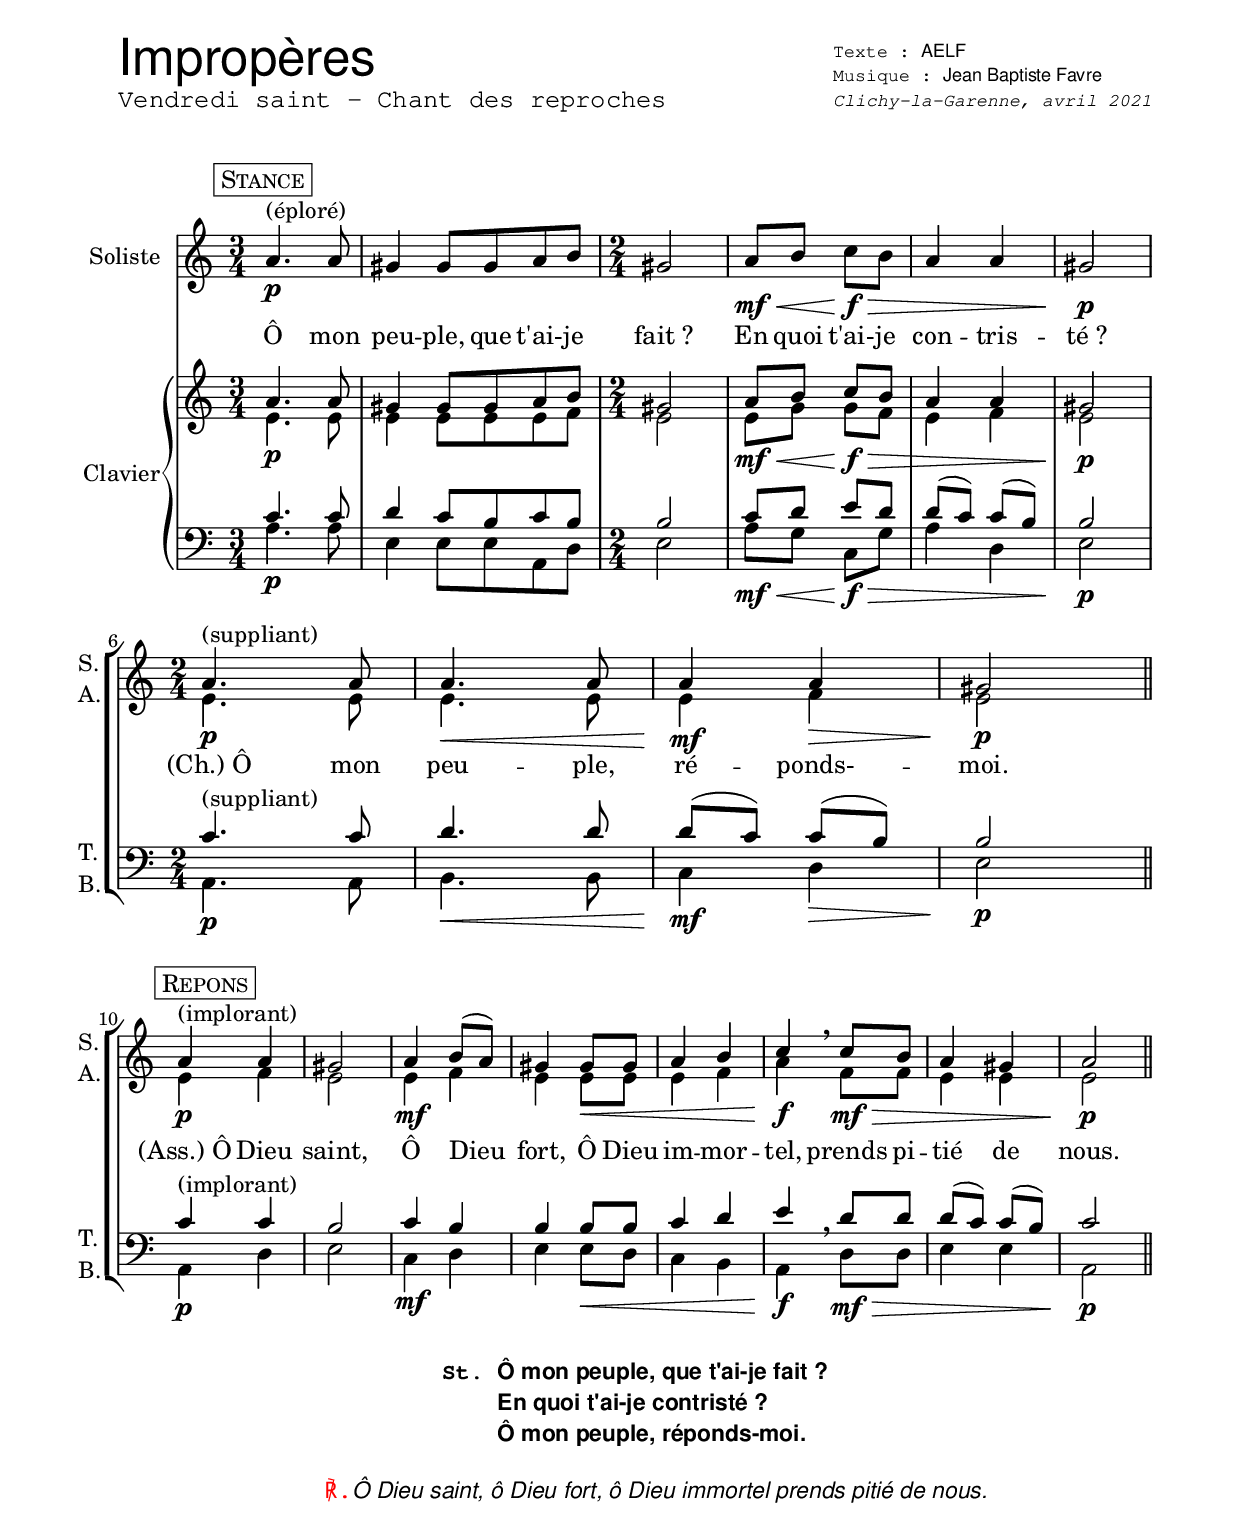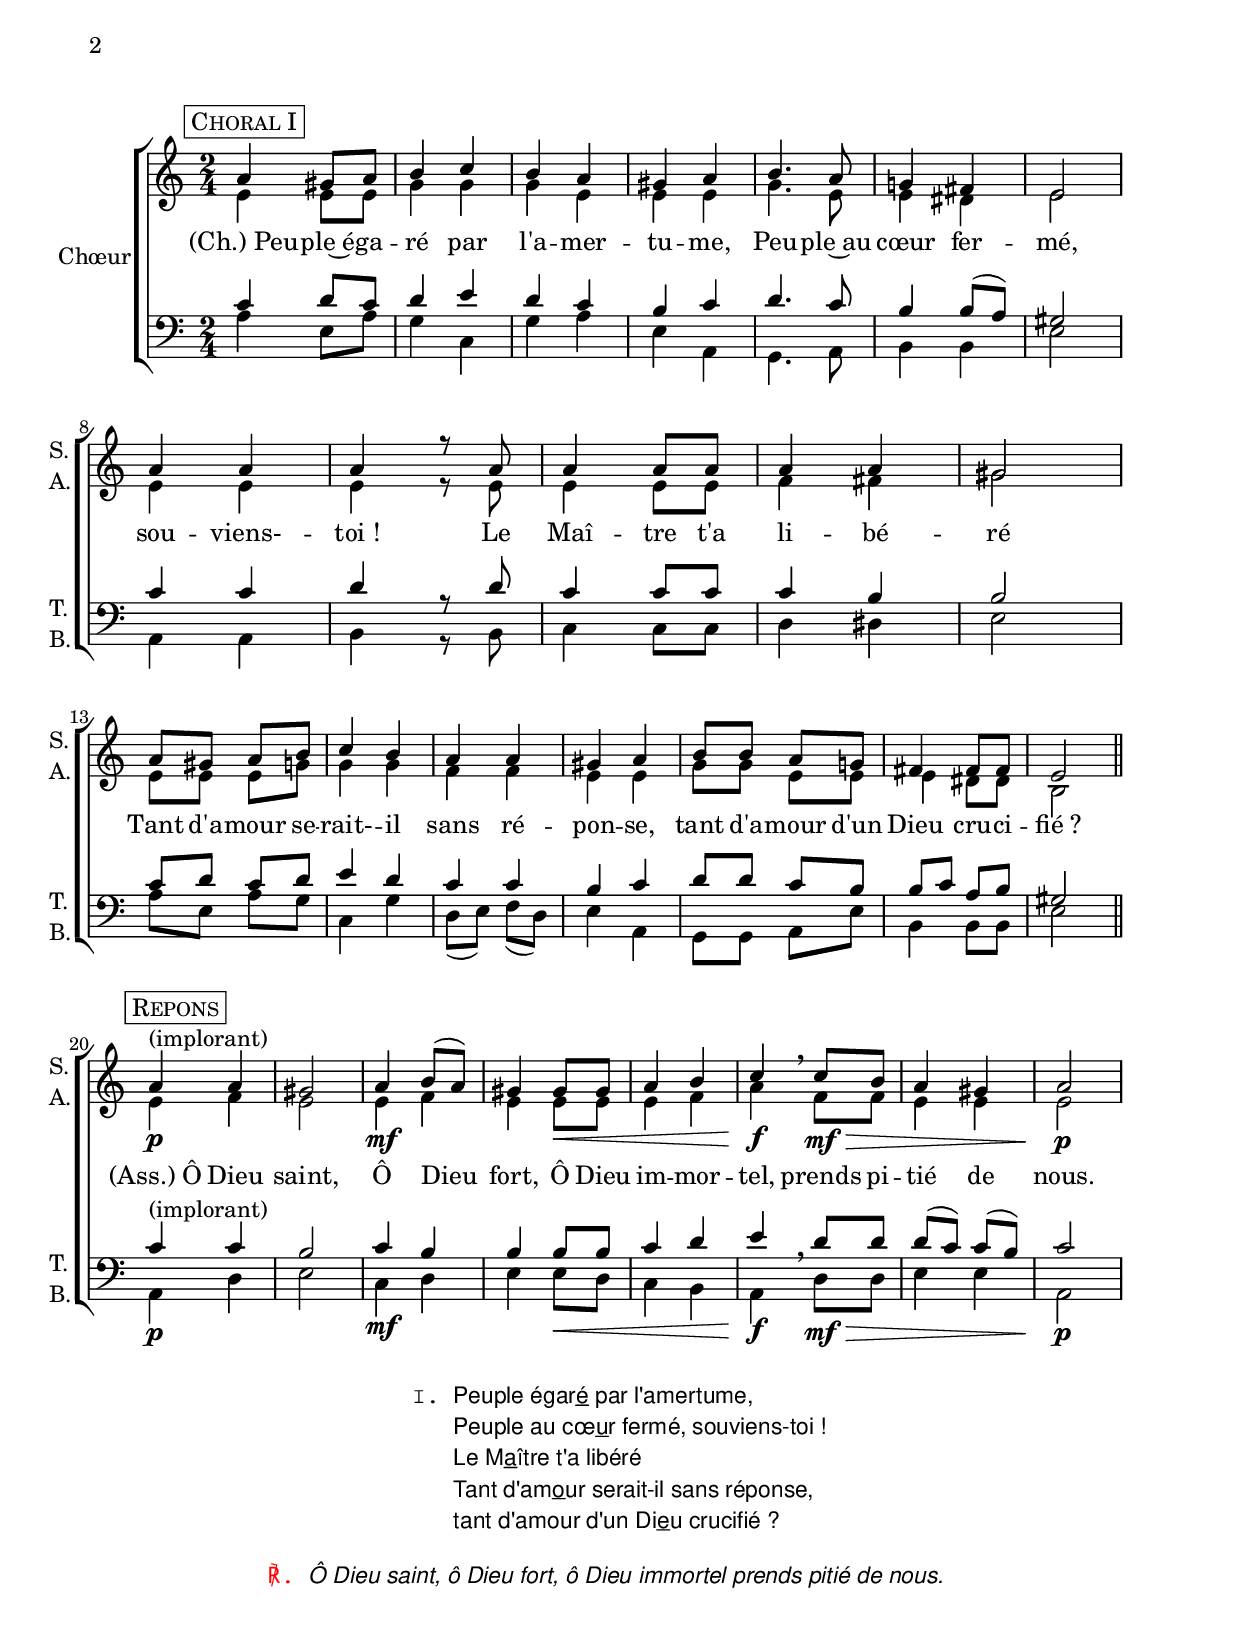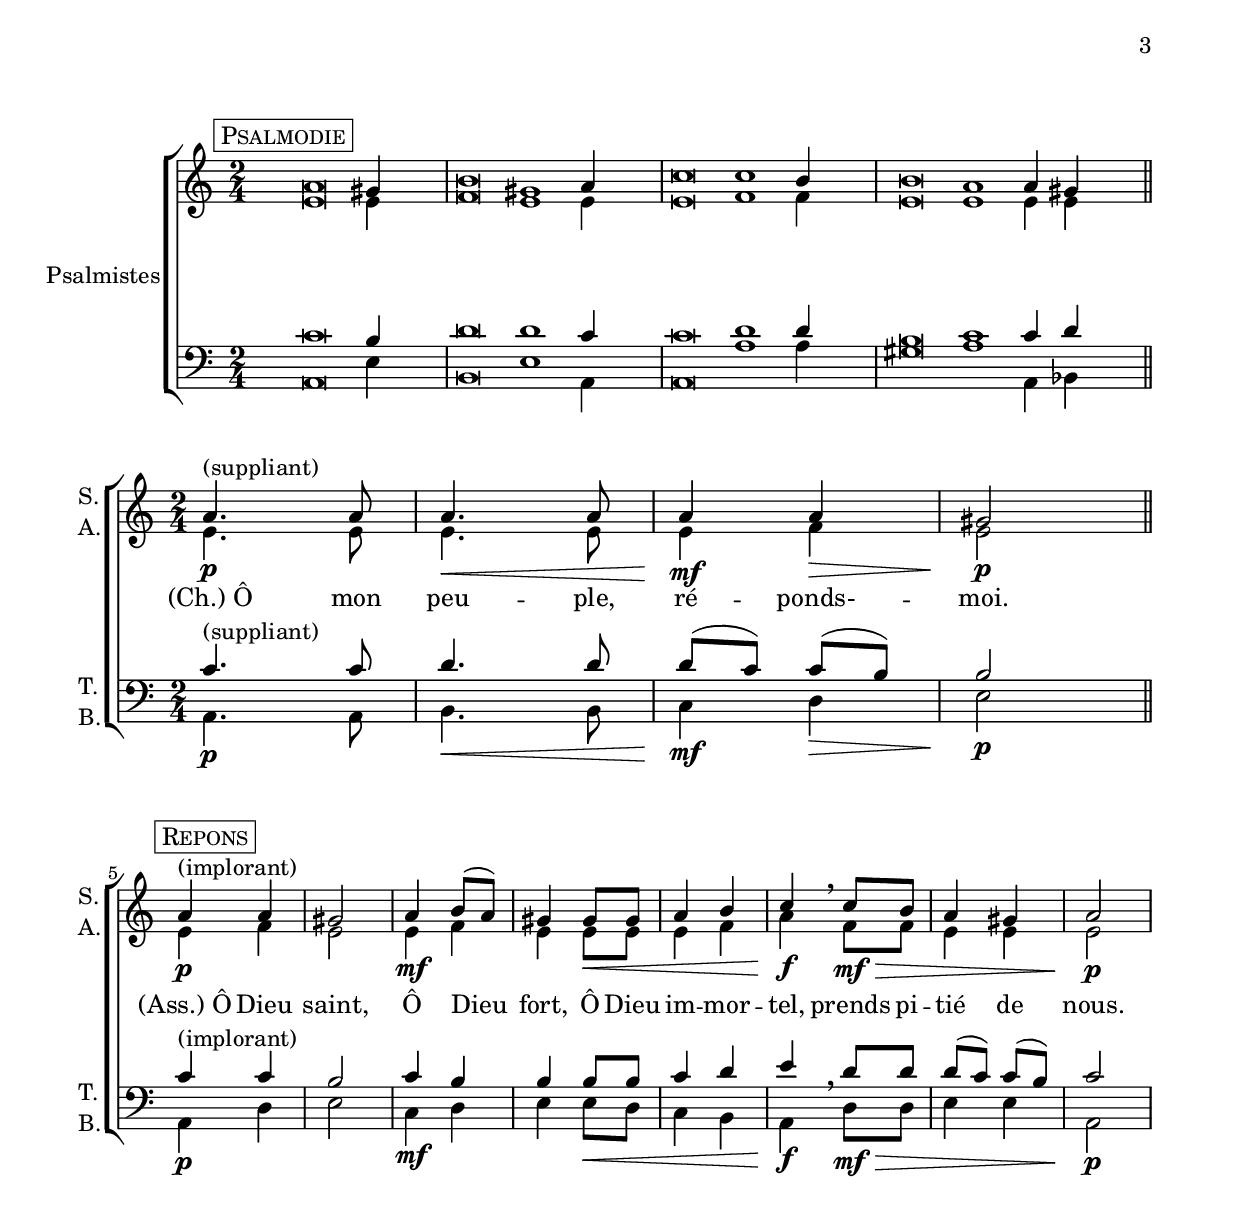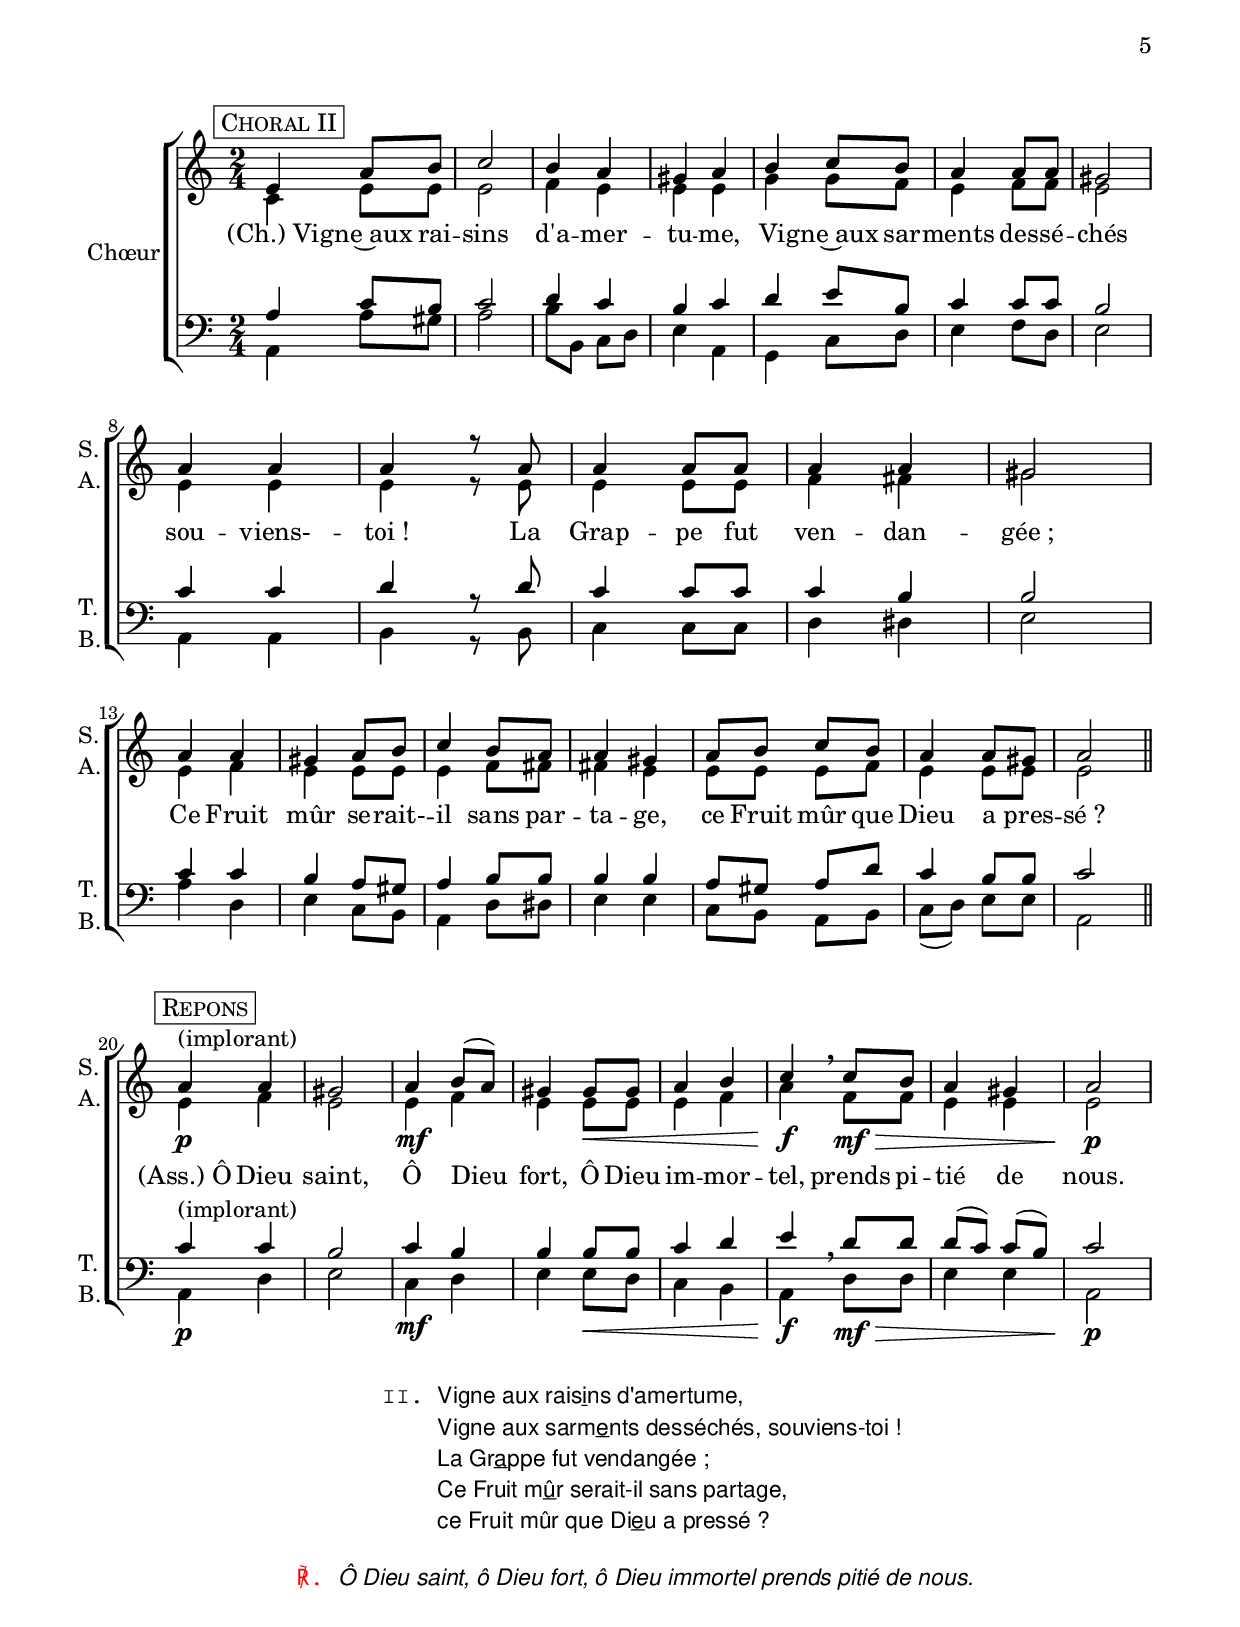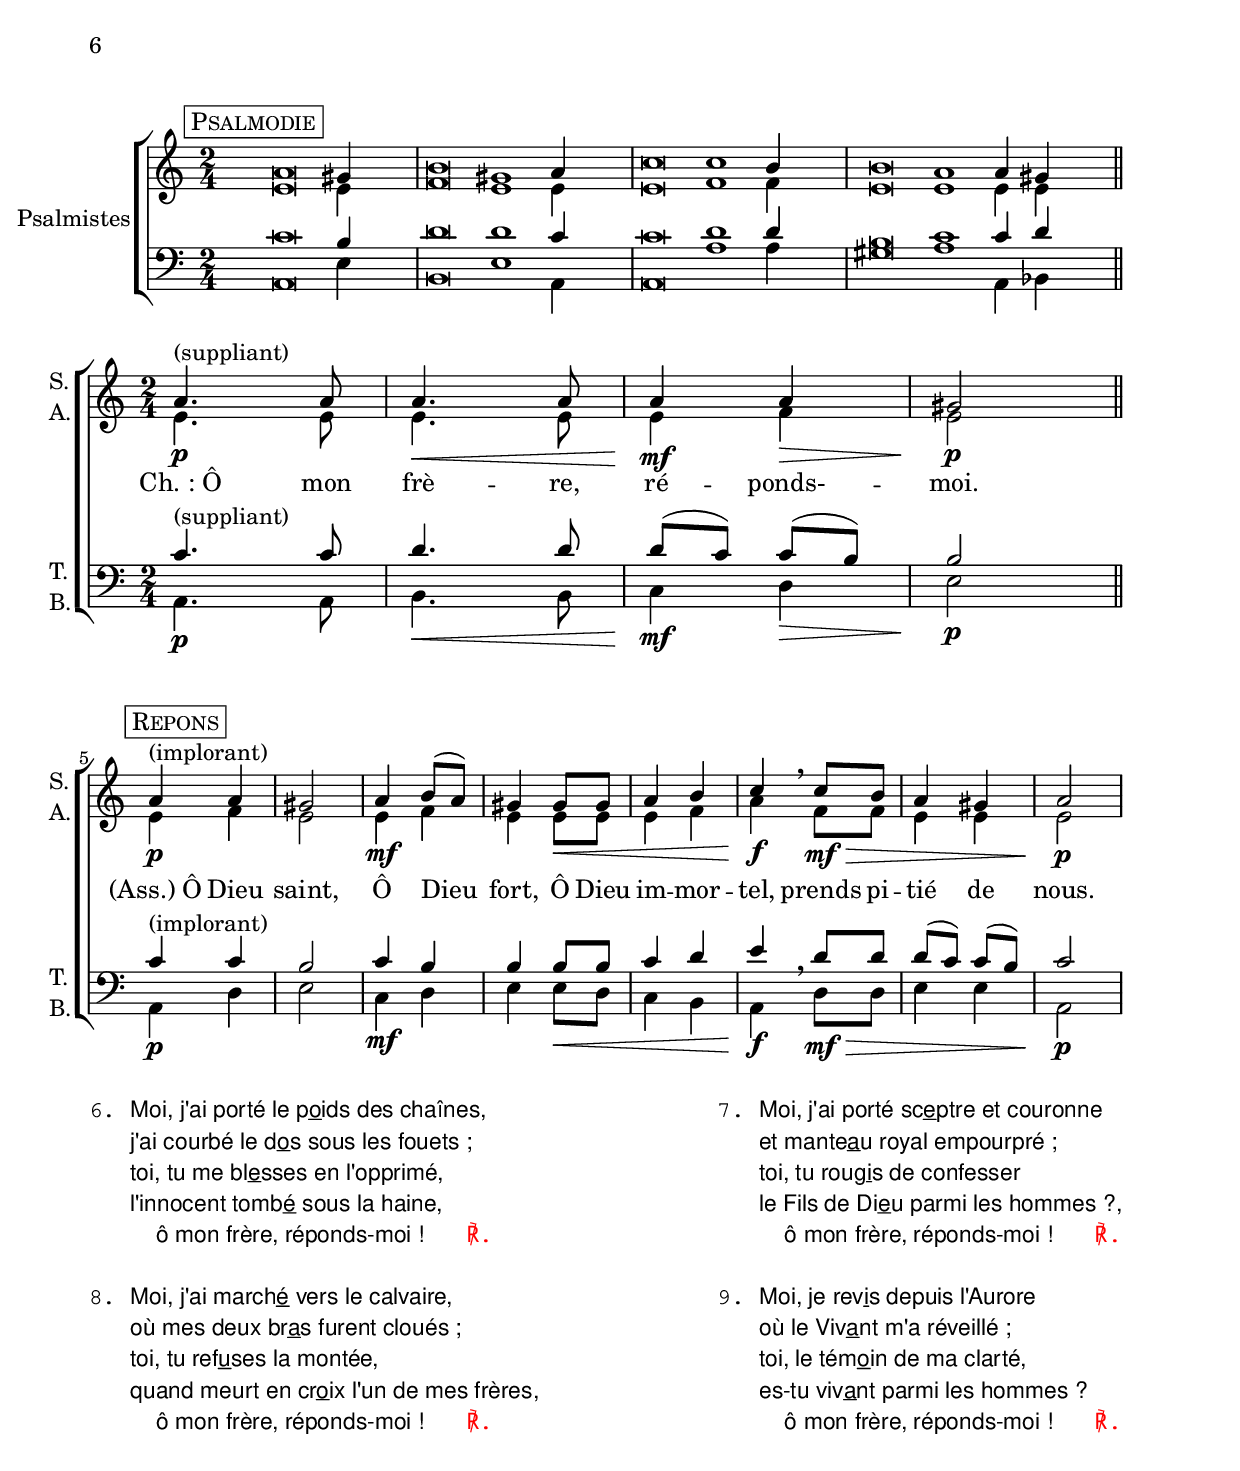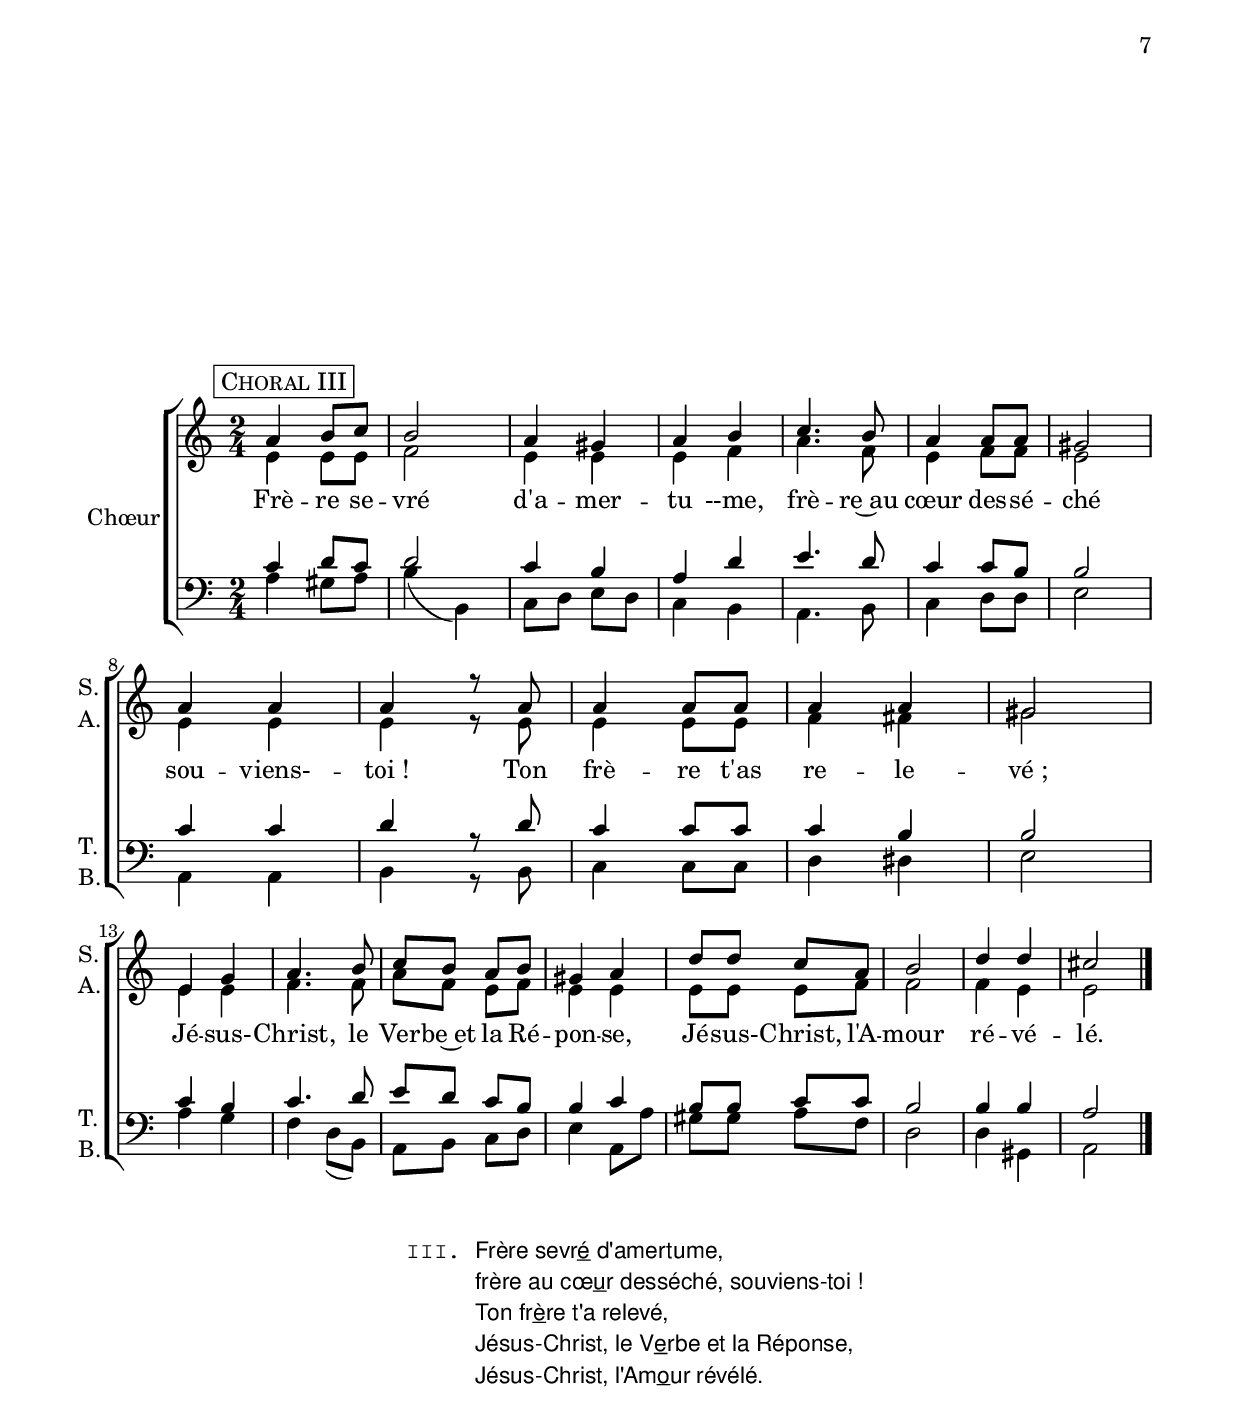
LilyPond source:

\version "2.22.0"
\language "english"
tRall = {
  \set Score.tempoHideNote = ##t
  \tempo 4=70
}
tAcce = {
  \set Score.tempoHideNote = ##t
  \tempo 2=100
}
cesure = {
  \tag #'audio s4
}

\include "../libs/commonFunctions.ily"

%%%%%
%%%%%
%%%%%
%%%%%
%%%%%
%%%%% Définitions des partitions
%%%%%
%%%%%
title = "Impropères"
subtitle = "Vendredi saint - Chant des reproches"
composer = "Jean Baptiste Favre"
poet = "AELF"
dedication = "Clichy-la-Garenne, avril 2021"

midiInstrumentName = "acoustic grand"

global = {
  \key a \minor
  \time 2/4
  }

%%%%%
%%%%%
%%%%%
%%%%%
%%%%%
%%%%% Stance pour soliste et orgue
%%%%%
%%%%%
stanceRhythms = { \set Score.tempoHideNote = ##t \tempo 4 = 60 \time 3/4 \partial 2 s2\p s2. \time 2/4 s2 s4\mf\< s4\f\>s2  s2\p\! }
stanceMelody = { a4. a8 gs4 gs8 gs a b gs2 a8 b c b a4 a gs!2 }
stanceSopranoMusic = \relative c'' { \stanceMelody }
stanceAltoMusic = \relative c' { e4. e8 e4 e8 e e f  e2 e8 g g f e4 f e2 }
stanceTenorMusic = \relative c' { c4. c8 d4 c8 b c b b2 c8 d e d d (c) c (b) b2 }
stanceBassMusic = \relative c' { a4. a8 e4 e8 e a, d e2 a8 g c, g' a4 d, e2 }
stanceLyrics = \lyricmode {
  Ô mon peu -- ple, que t'ai- -- je fait&nbsp;?
  En quoi t'ai- -- je con -- tris -- té&nbsp;?
}

%%%%%
%%%%%
%%%%%
%%%%%
%%%%%
%%%%% Répons pour chœur à 4 voix mixtes
%%%%%
%%%%%
reponRhythms = { s2\p^"(suppliant)" s2\< s4\mf s4\> s2\p\! }
reponSopranoMusic = \relative c'' { a4. a8 a4. a8 a4 a gs2 }
reponAltoMusic = \relative c' { e4. e8 e4. e8 e4 f e2 }
reponTenorMusic = \relative c' { c4. c8 d4. d8 d (c) c (b) b2 }
reponBassMusic = \relative c { a4. a8 b4. b8 c4 d e2 }
% Paroles pour la Stance
reponOneLyrics = \lyricmode { (Ch.)&nbsp;Ô mon peu -- ple, ré -- ponds- -- moi. }
% Paroles pour Psalmodie II
reponTwoLyrics = \lyricmode { Ch.&nbsp;:&nbsp;Ô mon frè -- re, ré -- ponds- -- moi. }

%%%%%
%%%%%
%%%%%
%%%%%
%%%%%
%%%%% Antienne pour chœur à 4 voix mixtes
%%%%%
%%%%%
antienneRhythms = { \set Score.tempoHideNote = ##t \tempo 4 = 75 s2\p^"(implorant)" s2 s2\mf s4 s4\< s2 s4\f \breathe s4\mf\> s2 s2\p\! }
antienneSopranoMusic = \relative c'' { a4 a4 gs2 a4 b8 (a) gs4 gs8 gs a4 b c c8 b a4 gs a2 }
antienneAltoMusic = \relative c' { e4 f e2 e4 f e e8 e e4 f4 a4 f8 f e4 e e2 }
antienneTenorMusic = \relative c' { c4 c4 b2 c4 b b4 b8 b c4 d4 e4 d8 d d (c) c (b) c2 }
antienneBassMusic = \relative c { a4 d e2 c4 d e4 e8 d c4 b4 a d8 d e4 e a,2 }
antienneLyrics = \lyricmode { (Ass.)&nbsp;Ô Dieu saint, Ô Dieu fort, Ô Dieu im -- mor -- tel, prends pi -- tié de nous. }

%%%%%
%%%%%
%%%%%
%%%%%
%%%%%
%%%%% Choral & Psaume I pour chœur à 4 voix mixtes
%%%%%
%%%%%
choralOnePartOneRhythms = { \global \markCustom "Choral I" s2*7 }
choralOnePartOneSopranoMusic = \relative c'' { a4 gs!8 a b4 c b a gs a b4. a8 g!4 fs e2 }
choralOnePartOneAltoMusic =  \relative c' { e4 e8 e g4 g g e e e g4. e8 e4 ds e2 }
choralOnePartOneTenorMusic = \relative c' { c4 d8 c d4 e d c b c d4. c8 b4 b8 (a) gs2 }
choralOnePartOneBassMusic = \relative c' { a4 e8 a g4 c, g' a e a,4 g4. a8 b4 b e2 }
choralOnePartOneLyrics = \lyricmode {
  (Ch.)&nbsp;Peu -- ple~é -- ga -- ré par l'a -- mer -- tu -- me,
  Peu -- ple~au cœur fer -- mé,
}

choralOneReponRhythms = { s2*5 }
choralOneReponSopranoMusic = \relative c'' { a4 a a r8 a8 a4 a8 a a4 a gs2 }
choralOneReponAltoMusic = \relative c' { e4 e e4 r8 e8 e4 e8 e f4 fs gs2 }
choralOneReponTenorMusic = \relative c' { c4 c d4 r8 d8 c4 c8 c c4 b b2 }
choralOneReponBassMusic = \relative c { a4 a b4 r8 b8 c4 c8 c d4 ds e2 }
choralOneReponLyrics = \lyricmode { sou -- viens- -- toi&nbsp;! Le Maî -- tre t'a li -- bé -- ré }

choralOnePartTwoRhythms = { s2*7 }
choralOnePartTwoSopranoMusic = \relative c'' { a8 gs!8 a8 b c4 b a a gs a b8 b a g! fs4 fs8 fs e2 }
choralOnePartTwoAltoMusic =  \relative c' { e8 e e g g4 g f f e e g8 g e e e4 ds8 ds b2 }
choralOnePartTwoTenorMusic = \relative c' { c8 d8 c d e4 d c c b c d8 d c b b c a b gs2 }
choralOnePartTwoBassMusic = \relative c' { a8 e8 a g c,4 g' d8 (e) f (d) e4 a,4 g8 g a e' b4 b8 b e2 }
choralOnePartTwoLyrics = \lyricmode {
  Tant d'a -- mour se -- rait- -- il sans ré -- pon -- se,
  tant d'a -- mour d'un Dieu cru -- ci -- fié&nbsp;?
}

%%%%%
%%%%%
%%%%%
%%%%%
%%%%%
%%%%% Choral & Psaume II pour chœur à 4 voix mixtes
%%%%%
%%%%%
choralTwoPartOneRhythms = { \global \markCustom "Choral II" s2*7 }
choralTwoPartOneSopranoMusic = \relative c' { e4 a8 b c2 b4 a gs a b4 c8 b a4 a8 a gs2 }
choralTwoPartOneAltoMusic =  \relative c' { c4 e8 e e2 f4 e e e g g8 f e4 f8 f  e2 }
choralTwoPartOneTenorMusic = \relative c' { a4 c8 b c2 d4 c b c d e8 b c4 c8 c b2 }
choralTwoPartOneBassMusic = \relative c { a4 a'8 gs a2 b8 b, c d e4 a,4 g4 c8 d e4 f8 d e2 }
choralTwoPartOneLyrics = \lyricmode {
  (Ch.)&nbsp;Vi -- gne~aux rai -- sins d'a -- mer -- tu -- me,
  Vi -- gne~aux sar -- ments des -- sé -- chés
}

choralTwoReponRhythms = { s2*5 }
choralTwoReponSopranoMusic = \relative c'' { a4 a a r8 a8 a4 a8 a a4 a gs2 }
choralTwoReponAltoMusic = \relative c' { e4 e e4 r8 e8 e4 e8 e f4 fs gs2 }
choralTwoReponTenorMusic = \relative c' { c4 c d4 r8 d8 c4 c8 c c4 b b2 }
choralTwoReponBassMusic = \relative c { a4 a b4 r8 b8 c4 c8 c d4 ds e2 }
choralTwoReponLyrics = \lyricmode { sou -- viens- -- toi&nbsp;! La Grap -- pe fut ven -- dan -- gée&nbsp;; }

choralTwoPartTwoRhythms = { s2*7 }
choralTwoPartTwoSopranoMusic = \relative c'' { a4 a gs a8 b c4 b8 a a4 gs4 a8 b c b a4 a8 gs a2 }
choralTwoPartTwoAltoMusic =  \relative c' { e4 f e e8 e e4 f8 fs fs4 e e8 e e f e4 e8 e e2 }
choralTwoPartTwoTenorMusic = \relative c' { c4 c b a8 gs a4 b8 b b4 b a8 gs a d c4 b8 b c2 }
choralTwoPartTwoBassMusic = \relative c' { a4 d, e c8 b a4 d8 ds e4 e c8 b a b c8 (d8) e8 e a,2 }
choralTwoPartTwoLyrics = \lyricmode {
  Ce Fruit mûr se -- rait- -- il sans par -- ta -- ge,
  ce Fruit mûr que Dieu a pres -- sé&nbsp;?
}

%%%%%
%%%%%
%%%%%
%%%%%
%%%%%
%%%%% Choral III pour chœur à 4 voix mixtes
%%%%%
%%%%%
choralThreePartOneRhythms = { \global \markCustom "Choral III" s2*7 }
choralThreePartOneSopranoMusic = \relative c'' { a4 b8 c b2 a4 gs a b c4. b8 a4 a8 a gs2 }
choralThreePartOneAltoMusic =  \relative c' { e4 e8 e f2 e4 e e f a4. f8 e4 f8 f e2 }
choralThreePartOneTenorMusic = \relative c' { c4 d8 c d2 c4 b a d e4. d8 c4 c8 b b2 }
choralThreePartOneBassMusic = \relative c' { a4 gs8 a b4 (b,) c8 d e d c4 b a4. b8 c4 d8 d e2 }
choralThreePartOneLyrics = \lyricmode {
  Frè -- re se -- vré d'a -- mer -- tu --me,
  frè -- re~au cœur des -- sé -- ché
}

choralThreeReponRhythms = { s2*5 }
choralThreeReponSopranoMusic = \relative c'' { a4 a a r8 a8 a4 a8 a a4 a gs2 }
choralThreeReponAltoMusic = \relative c' { e4 e e4 r8 e8 e4 e8 e f4 fs gs2 }
choralThreeReponTenorMusic = \relative c' { c4 c d4 r8 d8 c4 c8 c c4 b b2 }
choralThreeReponBassMusic = \relative c { a4 a b4 r8 b8 c4 c8 c d4 ds e2 }
choralThreeReponLyrics = \lyricmode { sou -- viens- -- toi&nbsp;! Ton frè -- re t'as re -- le -- vé&nbsp;; }

choralThreePartTwoRhythms = { s2*8 }
choralThreePartTwoSopranoMusic = \relative c' { e4 g a4. b8 c b a b gs4 a4 d8 d c a b2 d4 d cs2 }
choralThreePartTwoAltoMusic =  \relative c' { e4 e f4. f8 a f e f e4 e4 e8 e e f f2 f4 e e2}
choralThreePartTwoTenorMusic = \relative c' { c4 b c4. d8 e d c b b4 c b8 b c c b2 b4 b a2 }
choralThreePartTwoBassMusic = \relative c' { a4 g f d8 (b) a8 b c d e4 a,8 a' gs8 gs a f d2 d4 gs, a2 }
choralThreePartTwoLyrics = \lyricmode {
  Jé -- sus- -- Christ, le Ver -- be~et la Ré -- pon -- se,
  Jé -- sus- -- Christ, l'A -- mour ré -- vé -- lé.
}

choralPsalmRhythms = { \cadenzaOn \cesure \tAcce s\breve \tRall s4 \cesure \bar "|" \tAcce s\breve s1 \tRall s4 \cesure \bar "|" \tAcce s\breve s1 \tRall s4 \cesure \bar "|" \tAcce s\breve s1 \tRall s4 s \cesure \cadenzaOff }
choralPsalmSoprano = \relative c'' { \cesure a\breve gs4 \cesure b\breve gs!1 a4  \cesure c\breve c1  b4 \cesure b\breve   a1 a4 gs! \cesure }
choralPsalmAlto =    \relative c'  { \cesure e\breve e4  \cesure f\breve e1   e4  \cesure e\breve f1  f4 \cesure e\breve   e1 e4 e \cesure }
choralPsalmTenor =   \relative c'  { \cesure c\breve b4  \cesure d\breve d1   c4  \cesure c\breve d1  d4 \cesure b\breve   c1 c4 d \cesure }
choralPsalmBass =    \relative c   { \cesure a\breve e'4 \cesure b\breve e1   a,4 \cesure a\breve a'1 a4 \cesure gs!\breve a1 a,4 bf \cesure }

%%%%%
%%%%%
%%%%%
%%%%%
%%%%%
%%%%% Impression de la partition
%%%%%
%%%%%
%%%%%
%%%%%
%%%%%
\paper {
  top-margin = 1\cm
  bottom-margin = 1\cm
  left-margin = 1\cm
  right-margin = 1\cm
  indent = 1\cm
  % Plan for recto-verso printing with inner margin
  two-sided = ##t
  inner-margin =  2\cm
  outer-margin = 1.5\cm
  }
MidiOutput = \midi {
      \context {
        \Staff
        \remove "Staff_performer"
      }
      \context {
        \Voice
        \consists "Staff_performer"
      }
      \tempo 4 = 75
      \set midiMergeUnisons = ##t
    }
FirstScorePaper = \paper {
    markup-system-spacing = #'((basic-distance . 10)
       (minimum-distance . 10)
       (padding . 5)
       (stretchability . 5))
    top-markup-spacing = #'((basic-distance . 3)
       (minimum-distance . 3)
       (padding . 3)
       (stretchability . 3))
    top-system-spacing = #'((basic-distance . 4)
       (minimum-distance . 5)
       (padding . 4)
       (stretchability . 10))
    system-system-spacing = #'((basic-distance . 3)
       (minimum-distance . 3)
       (padding . 3)
       (stretchability . 3))
    scoreTitleMarkup = \markup \columns {
        \fill-line {
            \column {
              \line {
                \left-column {
                  \vspace #1.1
                  \fontsize #7 \sans \fromproperty #'header:title
                  \fontsize #1 \typewriter \fromproperty #'header:subtitle
                }
              }
            }
            \column {
              \vspace #0.5
              \fontsize #-2 \line {
                \left-column {
                  \concat { \typewriter "Texte&nbsp;: " \sans \fromproperty #'header:poet }
                  \concat { \typewriter "Musique&nbsp;: " \sans \fromproperty #'header:composer }
                  \typewriter \italic \fromproperty #'header:dedication
                }
              }
            }
          }
      }
    oddFooterMarkup = \markup {}
    #(include-special-characters)
  }
OtherScoresPaper = \paper {
    markup-system-spacing = #'((basic-distance . 5)
       (minimum-distance . 5)
       (padding . 5)
       (stretchability . 5))
    top-markup-spacing = #'((basic-distance . 5)
       (minimum-distance . 5)
       (padding . 5)
       (stretchability . 5))
    top-system-spacing = #'((basic-distance . 5)
       (minimum-distance . 5)
       (padding . 5)
       (stretchability . 5))
    system-system-spacing = #'((basic-distance . 5)
       (minimum-distance . 5)
       (padding . 5)
       (stretchability . 5))
    oddFooterMarkup = \markup {}
    #(include-special-characters)
  }
LastScorePaper = \paper {
    top-system-spacing = #'((basic-distance . 5)
       (minimum-distance . 30)
       (padding . 30)
       (stretchability . 5))
    system-system-spacing = #'((basic-distance . 8)
       (minimum-distance . 8)
       (padding . 3)
       (stretchability . 3))
    oddFooterMarkup = \markup {}
    #(include-special-characters)
}
FirstScoreHeader = \header {
    title = \title
    subtitle = \subtitle
    composer = \composer
    poet = \poet
    dedication = \dedication
  }
OtherScoresHeader = \header {
    title = ##f
    subtitle = ##f
    composer = ##f
    poet = ##f
    dedication = ##f
  }

%%%%%
%%%%%
%%%%%
%%%%%
%%%%%
%%%%% Stance pour soliste et orgue
%%%%%
%%%%%
\bookpart {
  \FirstScorePaper
  \score {
    {
      <<
        \new Staff = "stanceSolistStaff" \with { instrumentName = "Soliste" midiInstrument = \midiInstrumentName }
        <<
          \clef "treble"
          \new Voice = "stanceRhythms" { \markCustom "Stance" \global \stanceRhythms }
          \new Voice = "stanceMelody" { \relative c'' { ^"(éploré)" \stanceMelody } }
        >>
        \new Lyrics \lyricsto "stanceMelody" { \stanceLyrics }
        \new PianoStaff = "stancePiano" \with { instrumentName = "Clavier" midiInstrument = \midiInstrumentName }
        <<
          \new Staff = "stancePianoHighStaff"
          <<
            \clef "treble"
            \new Voice = "stancePianoRhythms" { \stanceRhythms \break }
            \new Voice = "stancePianoSoprano" { \voiceOne \stanceSopranoMusic }
            \new Voice = "stancePianoAlto" { \voiceTwo \stanceAltoMusic }
          >>
          \new Staff  = "stancePianoLowStaff"
          <<
            \clef "bass"
            \new Voice = "stancePianoRhythms" { \stanceRhythms }
            \new Voice = "stancePianoTenor" { \voiceOne \stanceTenorMusic }
            \new Voice = "stancePianoBass" { \voiceTwo \stanceBassMusic }
          >>
        >>
      >>
      \new ChoirStaff = "stanceChoirStaff"
      <<
        \new Staff = "stanceHighStaff" \with { shortInstrumentName = \markup { \column { "S." "A." } } midiInstrument = \midiInstrumentName }
        <<
          \clef "treble"
          \new Voice = "stanceRhythms" { \reponRhythms \bar "||" \break \markCustom "Repons" \antienneRhythms \bar "||" }
          \new Voice = "stanceSoprano" { \voiceOne \reponSopranoMusic \antienneSopranoMusic }
          \new Voice = "stanceAlto" { \voiceTwo \reponAltoMusic \antienneAltoMusic }
        >>
        \new Lyrics \lyricsto "stanceSoprano" { \reponOneLyrics \antienneLyrics }
        \new Staff  = "stanceLowStaff" \with { shortInstrumentName = \markup { \column { "T." "B." } } midiInstrument = \midiInstrumentName }
        <<
          \clef "bass"
          \new Voice = "stanceRhythms" { \reponRhythms \antienneRhythms }
          \new Voice = "stanceTenor" { \voiceOne \reponTenorMusic \antienneTenorMusic}
          \new Voice = "stanceBass" { \voiceTwo \reponBassMusic \antienneBassMusic }
        >>
      >>
    }
    \layout {
        ragged-last = ##f
        \context {
            \Staff
            \RemoveEmptyStaves
        }
    }
    \MidiOutput
    \FirstScoreHeader
  }
  \markuplist {
    \override #'(font-family . sans)
    \column {
      \fill-line {
        \column {
          \concat { \bold { \typewriter "St. " "Ô mon peuple, que t'ai-je fait ?" } }
          \concat { \bold { \typewriter "    " "En quoi t'ai-je contristé ?" } }
          \concat { \bold { \typewriter "    " "Ô mon peuple, réponds-moi." } }
        }
      }
    }
    \vspace #1
    \override #'(font-family . sans)
    \column {
      \fill-line {
        \column {
          \concat {  \with-color #red { \typewriter "   ℟." } \italic "Ô Dieu saint, ô Dieu fort, ô Dieu immortel prends pitié de nous." }
        }
      }
    }
  }
}

%%%%%
%%%%%
%%%%%
%%%%%
%%%%%
%%%%% Choral I pour chœur à 4 voix
%%%%%
%%%%%
\bookpart {
  \OtherScoresPaper
  \score {
    {
      \new ChoirStaff = "choralChoirStaff" \with { instrumentName = "Chœur" } <<
        \new Staff = "choralChoirHighStaff" \with { shortInstrumentName = \markup { \column { "S." "A." } } } <<
          \clef "treble"
          \new Voice = "choralRhythms" { \choralOnePartOneRhythms \break \choralOneReponRhythms \break \choralOnePartTwoRhythms \bar "||" \break \markCustom "Repons" \antienneRhythms }
          \new Voice = "choralSoprano" { \voiceOne \choralOnePartOneSopranoMusic \choralOneReponSopranoMusic \choralOnePartTwoSopranoMusic \antienneSopranoMusic }
          \new Voice = "choralAlto" { \voiceTwo \choralOnePartOneAltoMusic \choralOneReponAltoMusic \choralOnePartTwoAltoMusic \antienneAltoMusic }
        >>
        \new Lyrics \lyricsto "choralSoprano" { \choralOnePartOneLyrics \choralOneReponLyrics \choralOnePartTwoLyrics \antienneLyrics }
        \new Staff  = "choralChoirLowStaff" \with { shortInstrumentName = \markup { \column { "T." "B." } } } <<
          \clef "bass"
          \new Voice = "choralRhythms" { \choralOnePartOneRhythms \choralOneReponRhythms \choralOnePartTwoRhythms \antienneRhythms }
          \new Voice = "choralTenor" { \voiceOne \choralOnePartOneTenorMusic \choralOneReponTenorMusic \choralOnePartTwoTenorMusic \antienneTenorMusic }
          \new Voice = "choralBass" { \voiceTwo \choralOnePartOneBassMusic \choralOneReponBassMusic \choralOnePartTwoBassMusic \antienneBassMusic }
        >>
      >>
    }
    \layout {
        ragged-last = ##f
        \context {
            \Staff
            \RemoveEmptyStaves
        }
    }
    \MidiOutput
    \OtherScoresHeader
  }
  \markuplist {
    \override #'(font-family . sans)
    \column {
      \fill-line {
        \column {
          \concat { \typewriter "  I. " "Peuple égar" \underline é " par l'amertume," }
          \concat { \typewriter "     " "Peuple au cœ" \underline u "r fermé, souviens-toi&nbsp;!" }
          \concat { \typewriter "     " "Le M" \underline a "ître t'a libéré" }
          \concat { \typewriter "     " "Tant d'am" \underline o "ur serait-il sans réponse," }
          \concat { \typewriter "     " "tant d'amour d'un Di" \underline e "u crucifié&nbsp;?" }
        }
      }
      \vspace #1
      \column {
        \fill-line {
          \column {
            \concat { \with-color #red { \typewriter "℟. " } \italic { "Ô Dieu saint, ô Dieu fort, ô Dieu immortel prends pitié de nous." } }
          }
        }
      }
    }
  }
}

%%%%%
%%%%%
%%%%%
%%%%%
%%%%%
%%%%% Psalmodie I pour solistes et chœur à 4 voix
%%%%%
%%%%%
\bookpart {
  \OtherScoresPaper
  \score {
    {
      \new ChoirStaff = "psalmodyChoirStaff" \with { instrumentName = "Psalmistes" }
      {
        <<
          \new Staff = "psalmodyHighStaff"
          <<
            \clef "treble"
            \new Voice = "psalmodyRhythms" { \global \markCustom "Psalmodie" \choralPsalmRhythms \bar "||" \break }
            \new Voice = "psalmodySoprano" { \voiceOne \choralPsalmSoprano }
            \new Voice = "psalmodyAlto" { \voiceTwo \choralPsalmAlto }
          >>
          \new Staff  = "psalmodyLowStaff" <<
            \clef "bass"
            \new Voice = "psalmodyRhythms" { \global \choralPsalmRhythms }
            \new Voice = "psalmodyTenor" { \voiceOne \choralPsalmTenor }
            \new Voice = "psalmodyBass" { \voiceTwo \choralPsalmBass }
          >>
        >>
        <<
          \new Staff = "psalmodyReponHighStaff" \with { shortInstrumentName = \markup { \column { "S." "A." } } }
          <<
            \clef "treble"
            \new Voice = "psalmodyReponRhythms" { \reponRhythms \bar "||" \break \markCustom "Repons" \antienneRhythms }
            \new Voice = "psalmodyReponSoprano" { \voiceOne \reponSopranoMusic \antienneSopranoMusic }
            \new Voice = "psalmodyReponAlto" { \voiceTwo \reponAltoMusic \antienneAltoMusic }
          >>
          \new Lyrics \lyricsto "psalmodyReponSoprano" { \reponOneLyrics \antienneLyrics }
          \new Staff  = "psalmodyReponLowStaff" \with { shortInstrumentName = \markup { \column { "T." "B." } } }
          <<
            \clef "bass"
            \new Voice = "psalmodyReponRhythms" { \reponRhythms \antienneRhythms }
            \new Voice = "psalmodyReponTenor" { \voiceOne \reponTenorMusic \antienneTenorMusic }
            \new Voice = "psalmodyReponBass" { \voiceTwo \reponBassMusic \antienneBassMusic }
          >>
        >>
      }
    }
    \layout {
        ragged-last = ##f
        \context {
            \Staff
            \RemoveEmptyStaves
        }
    }
    \MidiOutput
    \OtherScoresHeader
  }
  \markuplist {
    \override #'(font-family . sans)
    \column {
      \fill-line {
        \left-column{
          \concat { \typewriter "1. " "Moi, depuis l'aur" \underline o "re des mondes," }
          \concat { \typewriter "   " "j'ai prépar" \underline é " ton aujourd'hui&nbsp;;" }
          \concat { \typewriter "   " "toi, tu rej" \underline e "ttes la vraie Vie" }
          \concat { \typewriter "   " "qui peut donner la j" \underline o "ie sans ombre," }
          \concat { \typewriter "   " "    ô mon peuple, réponds-moi&nbsp;!" \with-color #red { \typewriter "   ℟." } }
          \vspace #1
          \concat { \typewriter "3. " "Moi, j'ai pris p" \underline a "rt à ton exode," }
          \concat { \typewriter "   " "par la nu" \underline é "e je t'ai conduit&nbsp;;" }
          \concat { \typewriter "   " "toi, tu m'enf" \underline e "rmes dans ta nuit," }
          \concat { \typewriter "   " "tu ne sais pl" \underline u "s où va ma gloire," }
          \concat { \typewriter "   " "    ô mon peuple, réponds-moi&nbsp;!" \with-color #red { \typewriter "   ℟." } }
        }
        \hspace #1
        \left-column {
          \concat { \typewriter "2. " "Moi, j'ai brisé tes l" \underline i "ens d'esclave," }
          \concat { \typewriter "   " "j'ai fait sombr" \underline e "r tes ennemis&nbsp;;" }
          \concat { \typewriter "   " "toi, tu me l" \underline i "vres à l'ennemi," }
          \concat { \typewriter "   " "tu me prép" \underline a "res une autre Pâque," }
          \concat { \typewriter "   " "    ô mon peuple, réponds-moi&nbsp;!" \with-color #red { \typewriter "   ℟." } }
          \vspace #1
          \concat { \typewriter "4. " "Moi, j'ai envoy" \underline é " mes prophètes," }
          \concat { \typewriter "   " "ils ont cri" \underline é " dans ton exil&nbsp;;" }
          \concat { \typewriter "   " "toi, tu ne ve" \underline u "x pas revenir" }
          \concat { \typewriter "   " "tu deviens s" \underline o "urd quand je t'appelle," }
          \concat { \typewriter "   " "    ô mon peuple, réponds-moi&nbsp;!" \with-color #red { \typewriter "   ℟." } }
        }
      }
      \vspace #1
      \fill-line {
        \column {
          \concat { \typewriter "5. " "Moi, j'ai voul" \underline u ", vivante Sève," }
          \concat { \typewriter "   " "jeter l'esp" \underline o "ir de fruits nouveaux&nbsp;;" }
          \concat { \typewriter "   " "toi, tu te c" \underline o "upes de mes eaux" }
          \concat { \typewriter "   " "mais pour all" \underline e "r vers quelle sève&nbsp;?" }
          \concat { \typewriter "   " "    ô mon peuple, réponds-moi&nbsp;!" \with-color #red { \typewriter "   ℟." } }
        }
      }
    }
  }
}

%%%%%
%%%%%
%%%%%
%%%%%
%%%%%
%%%%% Chœur II et chœur à 4 voix
%%%%%
%%%%%
\bookpart {
  \OtherScoresPaper
  \score {
    {
      \new ChoirStaff = "choralChoirStaff" \with { instrumentName = "Chœur" } <<
        \new Staff = "choralChoirHighStaff" \with { shortInstrumentName = \markup { \column { "S." "A." } } } <<
          \clef "treble"
          \new Voice = "choralRhythms" { \choralTwoPartOneRhythms \break \choralTwoReponRhythms \break \choralTwoPartTwoRhythms \bar "||" \break \markCustom "Repons" \antienneRhythms }
          \new Voice = "choralSoprano" { \voiceOne \choralTwoPartOneSopranoMusic \choralTwoReponSopranoMusic \choralTwoPartTwoSopranoMusic \antienneSopranoMusic }
          \new Voice = "choralAlto" { \voiceTwo \choralTwoPartOneAltoMusic \choralTwoReponAltoMusic \choralTwoPartTwoAltoMusic \antienneAltoMusic }
        >>
        \new Lyrics \lyricsto "choralSoprano" { \choralTwoPartOneLyrics \choralTwoReponLyrics \choralTwoPartTwoLyrics \antienneLyrics }
        \new Staff  = "choralChoirLowStaff" \with { shortInstrumentName = \markup { \column { "T." "B." } } } <<
          \clef "bass"
          \new Voice = "choralRhythms" { \choralTwoPartOneRhythms \choralTwoReponRhythms \choralTwoPartTwoRhythms \antienneRhythms }
          \new Voice = "choralTenor" { \voiceOne \choralTwoPartOneTenorMusic \choralTwoReponTenorMusic \choralTwoPartTwoTenorMusic \antienneTenorMusic }
          \new Voice = "choralBass" { \voiceTwo \choralTwoPartOneBassMusic \choralTwoReponBassMusic \choralTwoPartTwoBassMusic \antienneBassMusic }
        >>
      >>
    }
    \layout {
        ragged-last = ##f
        \context {
            \Staff
            \RemoveEmptyStaves
        }
    }
    \MidiOutput
    \OtherScoresHeader
  }
  \markuplist {
    \override #'(font-family . sans)
    \column {
      \fill-line {
        \column {
          \concat { \typewriter " II. " "Vigne aux rais" \underline i "ns d'amertume," }
          \concat { \typewriter "     " "Vigne aux sarm" \underline e "nts desséchés, souviens-toi&nbsp;!" }
          \concat { \typewriter "     " "La Gr" \underline a "ppe fut vendangée&nbsp;;" }
          \concat { \typewriter "     " "Ce Fruit m" \underline û "r serait-il sans partage," }
          \concat { \typewriter "     " "ce Fruit mûr que Di" \underline e "u a pressé&nbsp;?" }
        }
      }
      \vspace #1
      \fill-line {
        \column {
          \column {
            \concat { \with-color #red { \typewriter "℟. " } \italic { "Ô Dieu saint, ô Dieu fort, ô Dieu immortel prends pitié de nous." } }
          }
        }
      }
    }
  }
}

%%%%%
%%%%%
%%%%%
%%%%%
%%%%%
%%%%% Psalmodie II pour solistes et chœur à 4 voix
%%%%%
%%%%%
\bookpart {
  \OtherScoresPaper
  \score {
    {
      \new ChoirStaff = "psalmodyChoirStaff" \with { instrumentName = "Psalmistes" }
      {
        <<
          \new Staff = "psalmodyHighStaff"
          <<
            \clef "treble"
            \new Voice = "psalmodyRhythms" { \global \markCustom "Psalmodie" \choralPsalmRhythms \bar "||" \break }
            \new Voice = "psalmodySoprano" { \voiceOne \choralPsalmSoprano }
            \new Voice = "psalmodyAlto" { \voiceTwo \choralPsalmAlto }
          >>
          \new Staff  = "psalmodyLowStaff" <<
            \clef "bass"
            \new Voice = "psalmodyRhythms" { \global \choralPsalmRhythms }
            \new Voice = "psalmodyTenor" { \voiceOne \choralPsalmTenor }
            \new Voice = "psalmodyBass" { \voiceTwo \choralPsalmBass }
          >>
        >>
        <<
          \new Staff = "psalmodyReponHighStaff" \with { shortInstrumentName = \markup { \column { "S." "A." } } }
          <<
            \clef "treble"
            \new Voice = "psalmodyReponRhythms" { \reponRhythms \bar "||" \break \markCustom "Repons" \antienneRhythms }
            \new Voice = "psalmodyReponSoprano" { \voiceOne \reponSopranoMusic \antienneSopranoMusic }
            \new Voice = "psalmodyReponAlto" { \voiceTwo \reponAltoMusic \antienneAltoMusic }
          >>
          \new Lyrics \lyricsto "psalmodyReponSoprano" { \reponTwoLyrics \antienneLyrics }
          \new Staff  = "psalmodyReponLowStaff" \with { shortInstrumentName = \markup { \column { "T." "B." } } }
          <<
            \clef "bass"
            \new Voice = "psalmodyReponRhythms" { \reponRhythms \antienneRhythms }
            \new Voice = "psalmodyReponTenor" { \voiceOne \reponTenorMusic \antienneTenorMusic }
            \new Voice = "psalmodyReponBass" { \voiceTwo \reponBassMusic \antienneBassMusic }
          >>
        >>
      }
    }
    \layout {
        ragged-last = ##f
        \context {
            \Staff
            \RemoveEmptyStaves
        }
    }
    \MidiOutput
    \OtherScoresHeader
  }
  \markuplist {
    \override #'(font-family . sans)
    \column {
      \fill-line {
        \left-column{
          \concat { \typewriter "6. " "Moi, j'ai porté le p" \underline o "ids des chaînes," }
          \concat { \typewriter "   " "j'ai courbé le d" \underline o "s sous les fouets&nbsp;;" }
          \concat { \typewriter "   " "toi, tu me bl" \underline e "sses en l'opprimé," }
          \concat { \typewriter "   " "l'innocent tomb" \underline é " sous la haine," }
          \concat { \typewriter "   " "    ô mon frère, réponds-moi&nbsp;!" \with-color #red { \typewriter "   ℟." } }
          \vspace #1
          \concat { \typewriter "8. " "Moi, j'ai march" \underline é " vers le calvaire," }
          \concat { \typewriter "   " "où mes deux br" \underline a "s furent cloués&nbsp;;" }
          \concat { \typewriter "   " "toi, tu ref" \underline u "ses la montée," }
          \concat { \typewriter "   " "quand meurt en cr" \underline o "ix l'un de mes frères," }
          \concat { \typewriter "   " "    ô mon frère, réponds-moi&nbsp;!" \with-color #red { \typewriter "   ℟." } }
        }
        \hspace #1
        \left-column {
          \concat { \typewriter "7. " "Moi, j'ai porté sc" \underline e "ptre et couronne" }
          \concat { \typewriter "   " "et mante" \underline a "u royal empourpré&nbsp;;" }
          \concat { \typewriter "   " "toi, tu roug" \underline i "s de confesser" }
          \concat { \typewriter "   " "le Fils de Di" \underline e "u parmi les hommes&nbsp;?," }
          \concat { \typewriter "   " "    ô mon frère, réponds-moi&nbsp;!" \with-color #red { \typewriter "   ℟." } }
          \vspace #1
          \concat { \typewriter "9. " "Moi, je rev" \underline i "s depuis l'Aurore" }
          \concat { \typewriter "   " "où le Viv" \underline a "nt m'a réveillé&nbsp;;" }
          \concat { \typewriter "   " "toi, le tém" \underline o "in de ma clarté," }
          \concat { \typewriter "   " "es-tu viv" \underline a "nt parmi les hommes&nbsp;?" }
          \concat { \typewriter "   " "    ô mon frère, réponds-moi&nbsp;!" \with-color #red { \typewriter "   ℟." } }
        }
      }
    }
  }
}

%%%%%
%%%%%
%%%%%
%%%%%
%%%%%
%%%%% Choral III pour chœur à 4 voix
%%%%%
%%%%%
\bookpart {
  \LastScorePaper
  \score {
    {
      <<
        \new ChoirStaff = "choralChoirStaff" \with { instrumentName = "Chœur" } <<
          \new Staff = "choralChoirHighStaff" \with { shortInstrumentName = \markup { \column { "S." "A." } } } <<
            \clef "treble"
            \new Voice = "choralRhythms" { \choralThreePartOneRhythms \break \choralThreeReponRhythms \break \choralThreePartTwoRhythms \bar "|."}
            \new Voice = "choralSoprano" { \voiceOne \choralThreePartOneSopranoMusic \choralThreeReponSopranoMusic \choralThreePartTwoSopranoMusic }
            \new Voice = "choralAlto" { \voiceTwo \choralThreePartOneAltoMusic \choralThreeReponAltoMusic \choralThreePartTwoAltoMusic }
          >>
          \new Lyrics \lyricsto "choralSoprano" { \choralThreePartOneLyrics \choralThreeReponLyrics \choralThreePartTwoLyrics }
          \new Staff  = "choralChoirLowStaff" \with { shortInstrumentName = \markup { \column { "T." "B." } } } <<
            \clef "bass"
            \new Voice = "choralRhythms" { \choralThreePartOneRhythms \choralThreeReponRhythms \choralThreePartTwoRhythms }
            \new Voice = "choralTenor" { \voiceOne \choralThreePartOneTenorMusic \choralThreeReponTenorMusic \choralThreePartTwoTenorMusic }
            \new Voice = "choralBass" { \voiceTwo \choralThreePartOneBassMusic \choralThreeReponBassMusic \choralThreePartTwoBassMusic }
          >>
        >>
      >>
    }
    \layout {
        ragged-last = ##f
        \context {
            \Staff
            \RemoveEmptyStaves
        }
    }
    \MidiOutput
    \OtherScoresHeader
  }
  \markuplist {
    \override #'(font-family . sans)
    \column {
      \fill-line {
        \column {
          \concat { \typewriter "III. " "Frère sevr" \underline é " d'amertume," }
          \concat { \typewriter "     " "frère au cœ" \underline u "r desséché, souviens-toi&nbsp;!" }
          \concat { \typewriter "     " "Ton fr" \underline è "re t'a relevé," }
          \concat { \typewriter "     " "Jésus-Christ, le V" \underline e "rbe et la Réponse," }
          \concat { \typewriter "     " "Jésus-Christ, l'Am" \underline o "ur révélé." }
        }
      }
    }
  }
}
